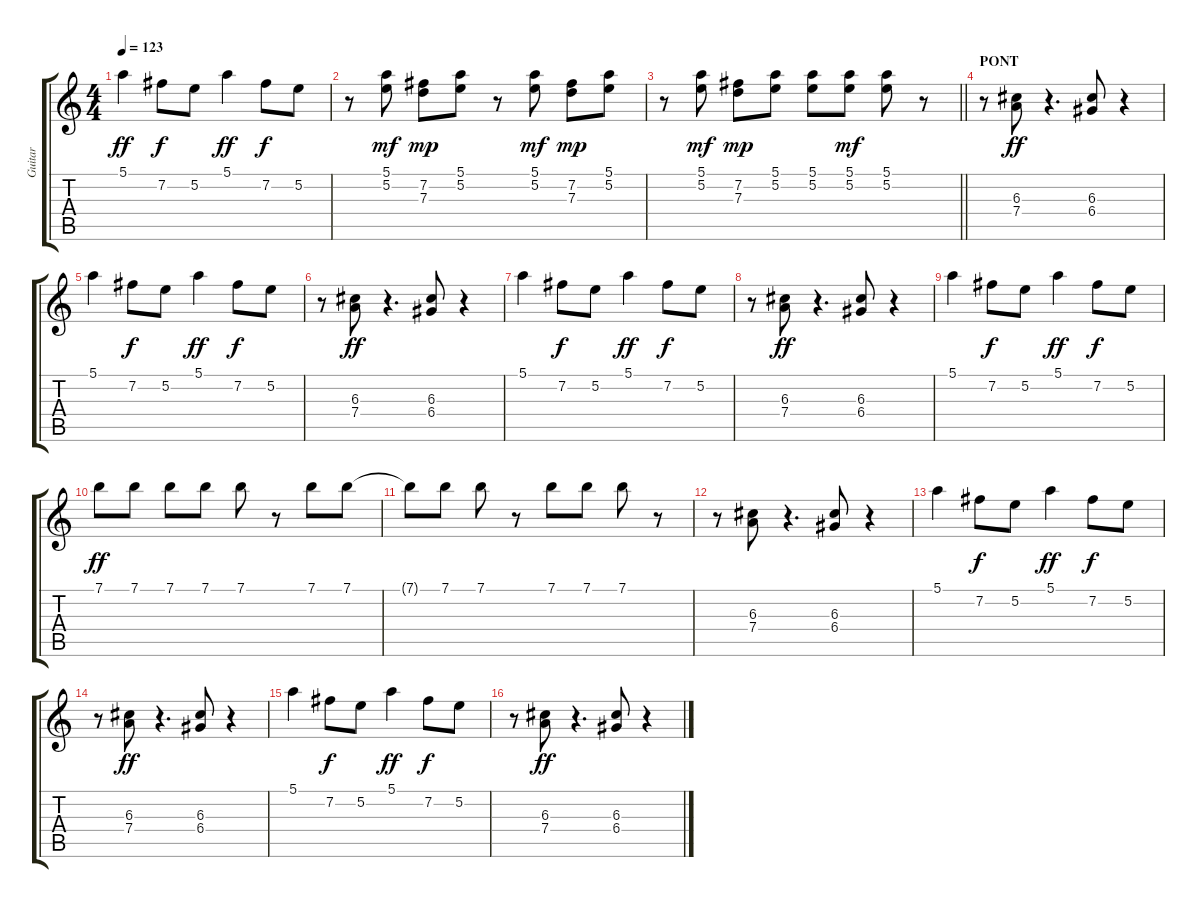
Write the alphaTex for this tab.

\track ("Guitar" "Guitar") {instrument overdrivenguitar}
\staff {score tabs}
\tuning (E4 B3 G3 D3 A2 E2) {hide}
\ts (4 4)
\tempo 123
\clef g2
\ks c
5.1.4{dy ff} 7.2.8{dy f} 5.2.8 5.1.4{dy ff} 7.2.8{dy f} 5.2.8 |
r.8 (5.1 5.2).8{dy mf} (7.2 7.3).8{dy mp} (5.1 5.2).8 r.8 (5.1 5.2).8{dy mf} (7.2 7.3).8{dy mp} (5.1 5.2).8 |
\barLineRight lightlight
r.8 (5.1 5.2).8{dy mf} (7.2 7.3).8{dy mp} (5.1 5.2).8 (5.1 5.2).8 (5.1 5.2).8{dy mf} (5.1 5.2).8 r.8 |
\section ("" "PONT")
r.8 (6.3 7.4).8{dy ff} r.4{d} (6.3 6.4).8 r.4 |
5.1.4 7.2.8{dy f} 5.2.8 5.1.4{dy ff} 7.2.8{dy f} 5.2.8 |
r.8 (6.3 7.4).8{dy ff} r.4{d} (6.3 6.4).8 r.4 |
5.1.4 7.2.8{dy f} 5.2.8 5.1.4{dy ff} 7.2.8{dy f} 5.2.8 |
r.8 (6.3 7.4).8{dy ff} r.4{d} (6.3 6.4).8 r.4 |
5.1.4 7.2.8{dy f} 5.2.8 5.1.4{dy ff} 7.2.8{dy f} 5.2.8 |
7.1.8{dy ff} 7.1.8 7.1.8 7.1.8 7.1.8 r.8 7.1.8 7.1.8 |
7.1{t}.8 7.1.8 7.1.8 r.8 7.1.8 7.1.8 7.1.8 r.8 |
r.8 (6.3 7.4).8 r.4{d} (6.3 6.4).8 r.4 |
5.1.4 7.2.8{dy f} 5.2.8 5.1.4{dy ff} 7.2.8{dy f} 5.2.8 |
r.8 (6.3 7.4).8{dy ff} r.4{d} (6.3 6.4).8 r.4 |
5.1.4 7.2.8{dy f} 5.2.8 5.1.4{dy ff} 7.2.8{dy f} 5.2.8 |
r.8 (6.3 7.4).8{dy ff} r.4{d} (6.3 6.4).8 r.4
